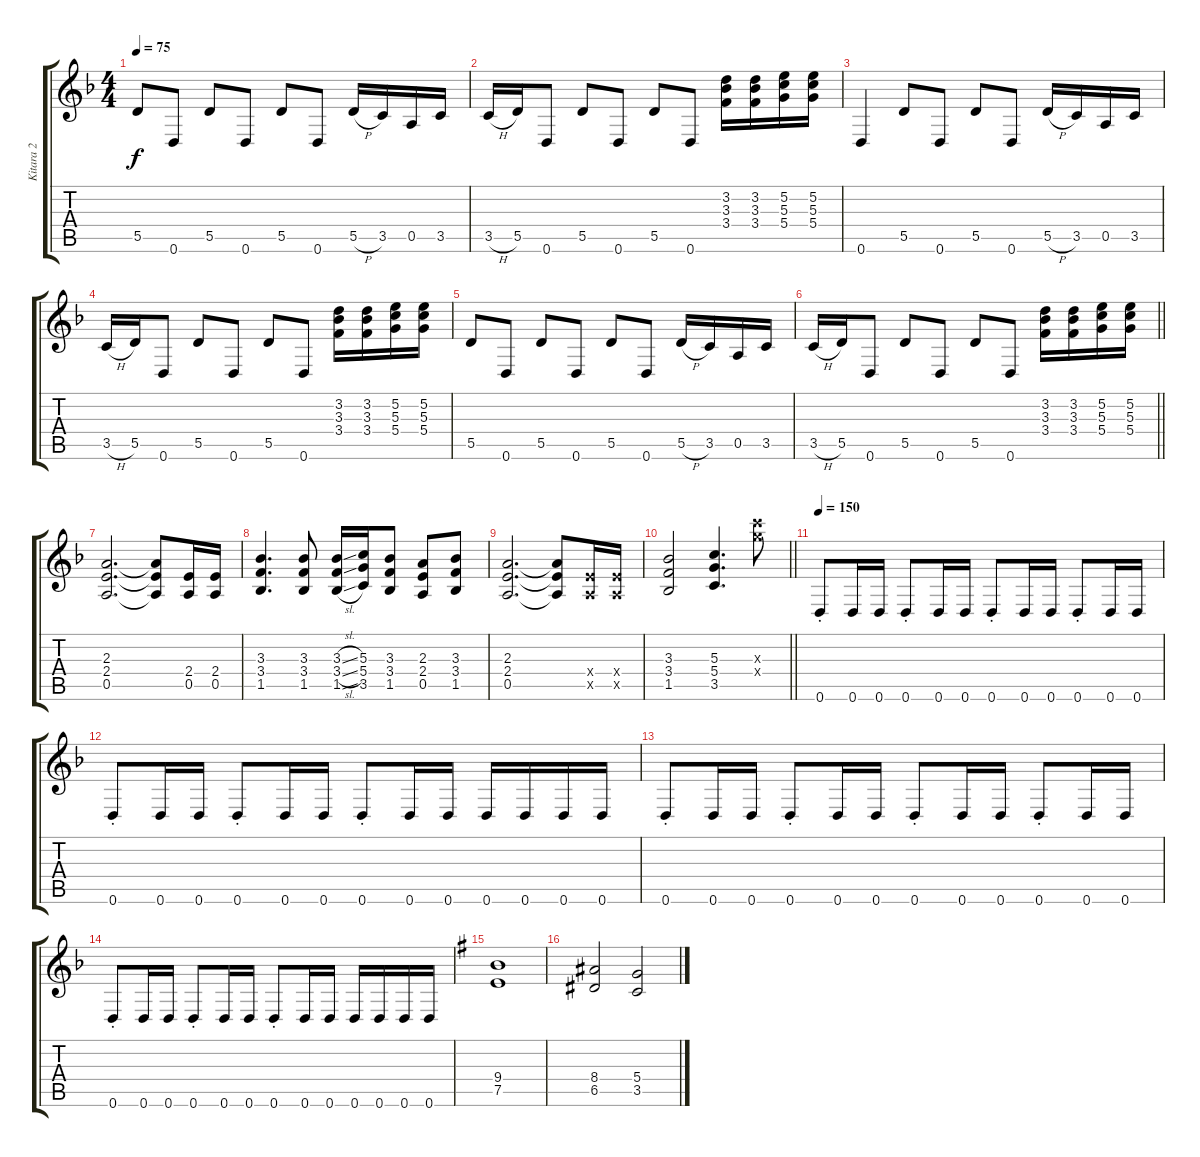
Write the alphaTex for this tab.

\track ("Kitara 2" "Kitara 2") {instrument distortionguitar}
\staff {score tabs}
\tuning (E4 B3 G3 D3 A2 D2) {hide}
\ts (4 4)
\tempo 75
\clef g2
\ks dminor
5.5.8{dy f} 0.6.8 5.5.8 0.6.8 5.5.8 0.6.8 5.5{h}.16 3.5.16 0.5.16 3.5.16 |
3.5{h}.16 5.5.16 0.6.8 5.5.8 0.6.8 5.5.8 0.6.8 (3.2 3.3 3.4).16 (3.2 3.3 3.4).16 (5.2 5.3 5.4).16 (5.2 5.3 5.4).16 |
0.6.4 5.5.8 0.6.8 5.5.8 0.6.8 5.5{h}.16 3.5.16 0.5.16 3.5.16 |
3.5{h}.16 5.5.16 0.6.8 5.5.8 0.6.8 5.5.8 0.6.8 (3.2 3.3 3.4).16 (3.2 3.3 3.4).16 (5.2 5.3 5.4).16 (5.2 5.3 5.4).16 |
5.5.8 0.6.8 5.5.8 0.6.8 5.5.8 0.6.8 5.5{h}.16 3.5.16 0.5.16 3.5.16 |
\barLineRight lightlight
3.5{h}.16 5.5.16 0.6.8 5.5.8 0.6.8 5.5.8 0.6.8 (3.2 3.3 3.4).16 (3.2 3.3 3.4).16 (5.2 5.3 5.4).16 (5.2 5.3 5.4).16 |
(2.3 2.4 0.5).2{d} (2.3{t} 2.4{t} 0.5{t}).8 (2.4 0.5).16 (2.4 0.5).16 |
(3.3 3.4 1.5).4{d} (3.3 3.4 1.5).8 (3.3{sl} 3.4{sl} 1.5{sl}).16 (5.3 5.4 3.5).16 (3.3 3.4 1.5).8 (2.3 2.4 0.5).8 (3.3 3.4 1.5).8 |
(2.3 2.4 0.5).2{d} (2.3{t} 2.4{t} 0.5{t}).8 (2.4{x} 0.5{x}).16 (2.4{x} 0.5{x}).16 |
\barLineRight lightlight
(3.3 3.4 1.5).2 (5.3 5.4 3.5).4{d} (17.3{x} 17.4{x}).8 |
\tempo 150
0.6{st}.8 0.6.16 0.6.16 0.6{st}.8 0.6.16 0.6.16 0.6{st}.8 0.6.16 0.6.16 0.6{st}.8 0.6.16 0.6.16 |
0.6{st}.8 0.6.16 0.6.16 0.6{st}.8 0.6.16 0.6.16 0.6{st}.8 0.6.16 0.6.16 0.6.16 0.6.16 0.6.16 0.6.16 |
0.6{st}.8 0.6.16 0.6.16 0.6{st}.8 0.6.16 0.6.16 0.6{st}.8 0.6.16 0.6.16 0.6{st}.8 0.6.16 0.6.16 |
0.6{st}.8 0.6.16 0.6.16 0.6{st}.8 0.6.16 0.6.16 0.6{st}.8 0.6.16 0.6.16 0.6.16 0.6.16 0.6.16 0.6.16 |
\ks g
(9.4 7.5).1 |
(8.4 6.5).2 (5.4 3.5).2
